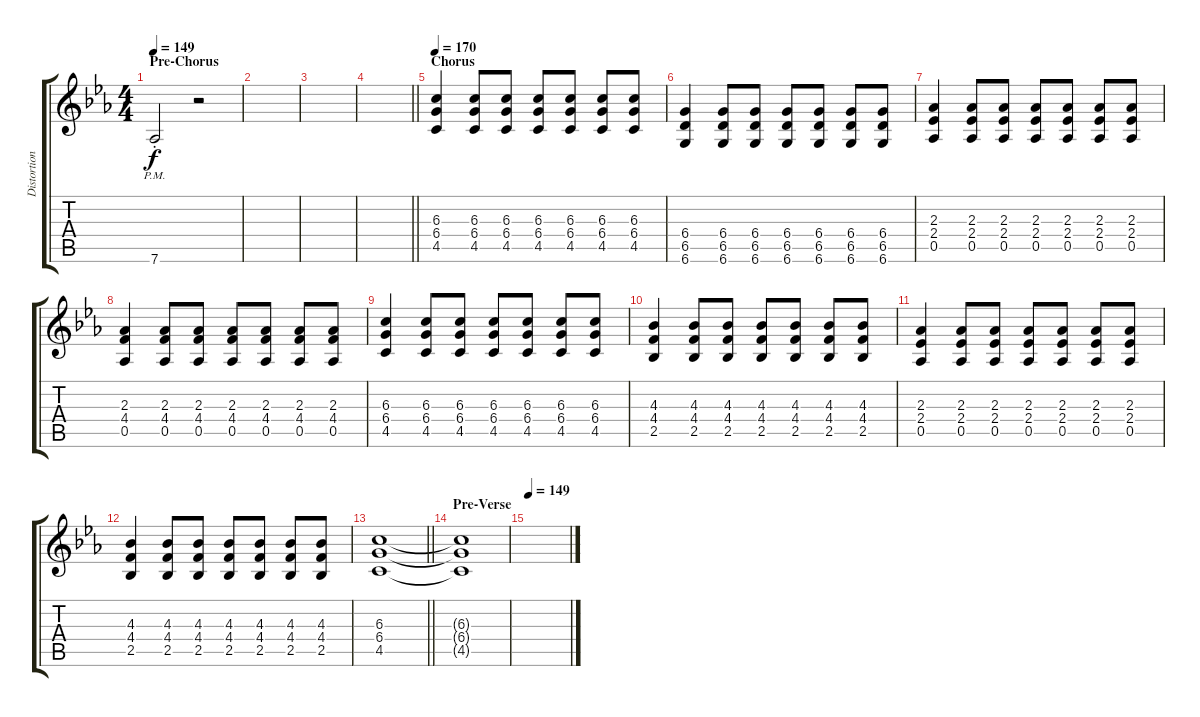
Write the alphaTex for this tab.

\track ("Distortion Guitar I" "Distortion") {instrument distortionguitar}
\staff {score tabs}
\tuning (Eb4 Bb3 Gb3 Db3 Ab2 Db2) {hide}
\ts (4 4)
\section ("" "Pre-Chorus")
\tempo 149
\clef g2
\ks cminor
7.6{pm st}.2{dy f} r.2 |
|
|
\barLineRight lightlight
|
\section ("" "Chorus")
\tempo 170
(6.3 6.4 4.5).4 (6.3 6.4 4.5).8 (6.3 6.4 4.5).8 (6.3 6.4 4.5).8 (6.3 6.4 4.5).8 (6.3 6.4 4.5).8 (6.3 6.4 4.5).8 |
(6.4 6.5 6.6).4 (6.4 6.5 6.6).8 (6.4 6.5 6.6).8 (6.4 6.5 6.6).8 (6.4 6.5 6.6).8 (6.4 6.5 6.6).8 (6.4 6.5 6.6).8 |
(2.3 2.4 0.5).4 (2.3 2.4 0.5).8 (2.3 2.4 0.5).8 (2.3 2.4 0.5).8 (2.3 2.4 0.5).8 (2.3 2.4 0.5).8 (2.3 2.4 0.5).8 |
(2.3 4.4 0.5).4 (2.3 4.4 0.5).8 (2.3 4.4 0.5).8 (2.3 4.4 0.5).8 (2.3 4.4 0.5).8 (2.3 4.4 0.5).8 (2.3 4.4 0.5).8 |
(6.3 6.4 4.5).4 (6.3 6.4 4.5).8 (6.3 6.4 4.5).8 (6.3 6.4 4.5).8 (6.3 6.4 4.5).8 (6.3 6.4 4.5).8 (6.3 6.4 4.5).8 |
(4.3 4.4 2.5).4 (4.3 4.4 2.5).8 (4.3 4.4 2.5).8 (4.3 4.4 2.5).8 (4.3 4.4 2.5).8 (4.3 4.4 2.5).8 (4.3 4.4 2.5).8 |
(2.3 2.4 0.5).4 (2.3 2.4 0.5).8 (2.3 2.4 0.5).8 (2.3 2.4 0.5).8 (2.3 2.4 0.5).8 (2.3 2.4 0.5).8 (2.3 2.4 0.5).8 |
(4.3 4.4 2.5).4 (4.3 4.4 2.5).8 (4.3 4.4 2.5).8 (4.3 4.4 2.5).8 (4.3 4.4 2.5).8 (4.3 4.4 2.5).8 (4.3 4.4 2.5).8 |
\barLineRight lightlight
(6.3 6.4 4.5).1{volume 0} |
\section ("" "Pre-Verse")
(6.3{t} 6.4{t} 4.5{t}).1 |
\tempo 149
